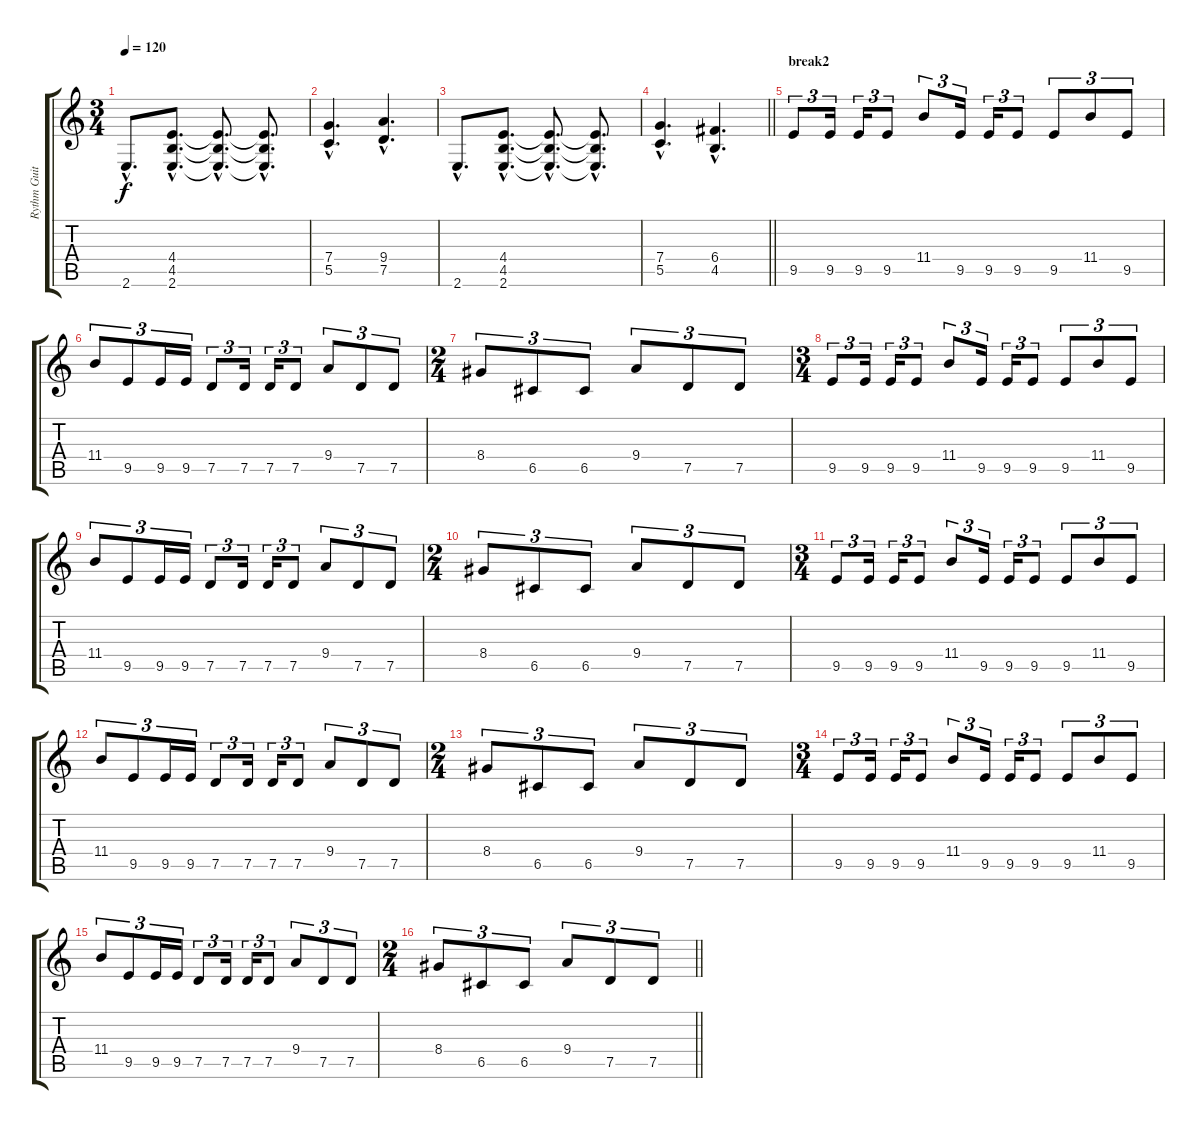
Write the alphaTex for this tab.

\track ("Rythm Guitare" "Rythm Guit") {instrument distortionguitar}
\staff {score tabs}
\tuning (D4 A3 F3 C3 G2 D2) {hide}
\ts (3 4)
\tempo 120
\clef g2
\ks c
2.6{hac}.8{d dy f} (4.4{hac} 4.5{hac} 2.6{hac}).8{d} (4.4{hac t} 4.5{hac t} 2.6{hac t}).8{d} (4.4{hac t} 4.5{hac t} 2.6{hac t}).8{d} |
(7.4{hac} 5.5{hac}).4{d} (9.4{hac} 7.5{hac}).4{d} |
2.6{hac}.8{d} (4.4{hac} 4.5{hac} 2.6{hac}).8{d} (4.4{hac t} 4.5{hac t} 2.6{hac t}).8{d} (4.4{hac t} 4.5{hac t} 2.6{hac t}).8{d} |
\barLineRight lightlight
(7.4{hac} 5.5{hac}).4{d} (6.4{hac} 4.5{hac}).4{d} |
\section ("" "break2")
9.5.8{tu (3 2)} 9.5.16{tu (3 2)} 9.5.16{tu (3 2)} 9.5.8{tu (3 2)} 11.4.8{tu (3 2)} 9.5.16{tu (3 2)} 9.5.16{tu (3 2)} 9.5.8{tu (3 2)} 9.5.8{tu (3 2)} 11.4.8{tu (3 2)} 9.5.8{tu (3 2)} |
11.4.8{tu (3 2)} 9.5.8{tu (3 2)} 9.5.16{tu (3 2)} 9.5.16{tu (3 2)} 7.5.8{tu (3 2)} 7.5.16{tu (3 2)} 7.5.16{tu (3 2)} 7.5.8{tu (3 2)} 9.4.8{tu (3 2)} 7.5.8{tu (3 2)} 7.5.8{tu (3 2)} |
\ts (2 4)
8.4.8{tu (3 2)} 6.5.8{tu (3 2)} 6.5.8{tu (3 2)} 9.4.8{tu (3 2)} 7.5.8{tu (3 2)} 7.5.8{tu (3 2)} |
\ts (3 4)
9.5.8{tu (3 2)} 9.5.16{tu (3 2)} 9.5.16{tu (3 2)} 9.5.8{tu (3 2)} 11.4.8{tu (3 2)} 9.5.16{tu (3 2)} 9.5.16{tu (3 2)} 9.5.8{tu (3 2)} 9.5.8{tu (3 2)} 11.4.8{tu (3 2)} 9.5.8{tu (3 2)} |
11.4.8{tu (3 2)} 9.5.8{tu (3 2)} 9.5.16{tu (3 2)} 9.5.16{tu (3 2)} 7.5.8{tu (3 2)} 7.5.16{tu (3 2)} 7.5.16{tu (3 2)} 7.5.8{tu (3 2)} 9.4.8{tu (3 2)} 7.5.8{tu (3 2)} 7.5.8{tu (3 2)} |
\ts (2 4)
8.4.8{tu (3 2)} 6.5.8{tu (3 2)} 6.5.8{tu (3 2)} 9.4.8{tu (3 2)} 7.5.8{tu (3 2)} 7.5.8{tu (3 2)} |
\ts (3 4)
9.5.8{tu (3 2)} 9.5.16{tu (3 2)} 9.5.16{tu (3 2)} 9.5.8{tu (3 2)} 11.4.8{tu (3 2)} 9.5.16{tu (3 2)} 9.5.16{tu (3 2)} 9.5.8{tu (3 2)} 9.5.8{tu (3 2)} 11.4.8{tu (3 2)} 9.5.8{tu (3 2)} |
11.4.8{tu (3 2)} 9.5.8{tu (3 2)} 9.5.16{tu (3 2)} 9.5.16{tu (3 2)} 7.5.8{tu (3 2)} 7.5.16{tu (3 2)} 7.5.16{tu (3 2)} 7.5.8{tu (3 2)} 9.4.8{tu (3 2)} 7.5.8{tu (3 2)} 7.5.8{tu (3 2)} |
\ts (2 4)
8.4.8{tu (3 2)} 6.5.8{tu (3 2)} 6.5.8{tu (3 2)} 9.4.8{tu (3 2)} 7.5.8{tu (3 2)} 7.5.8{tu (3 2)} |
\ts (3 4)
9.5.8{tu (3 2)} 9.5.16{tu (3 2)} 9.5.16{tu (3 2)} 9.5.8{tu (3 2)} 11.4.8{tu (3 2)} 9.5.16{tu (3 2)} 9.5.16{tu (3 2)} 9.5.8{tu (3 2)} 9.5.8{tu (3 2)} 11.4.8{tu (3 2)} 9.5.8{tu (3 2)} |
11.4.8{tu (3 2)} 9.5.8{tu (3 2)} 9.5.16{tu (3 2)} 9.5.16{tu (3 2)} 7.5.8{tu (3 2)} 7.5.16{tu (3 2)} 7.5.16{tu (3 2)} 7.5.8{tu (3 2)} 9.4.8{tu (3 2)} 7.5.8{tu (3 2)} 7.5.8{tu (3 2)} |
\ts (2 4)
\barLineRight lightlight
8.4.8{tu (3 2)} 6.5.8{tu (3 2)} 6.5.8{tu (3 2)} 9.4.8{tu (3 2)} 7.5.8{tu (3 2)} 7.5.8{tu (3 2)}
